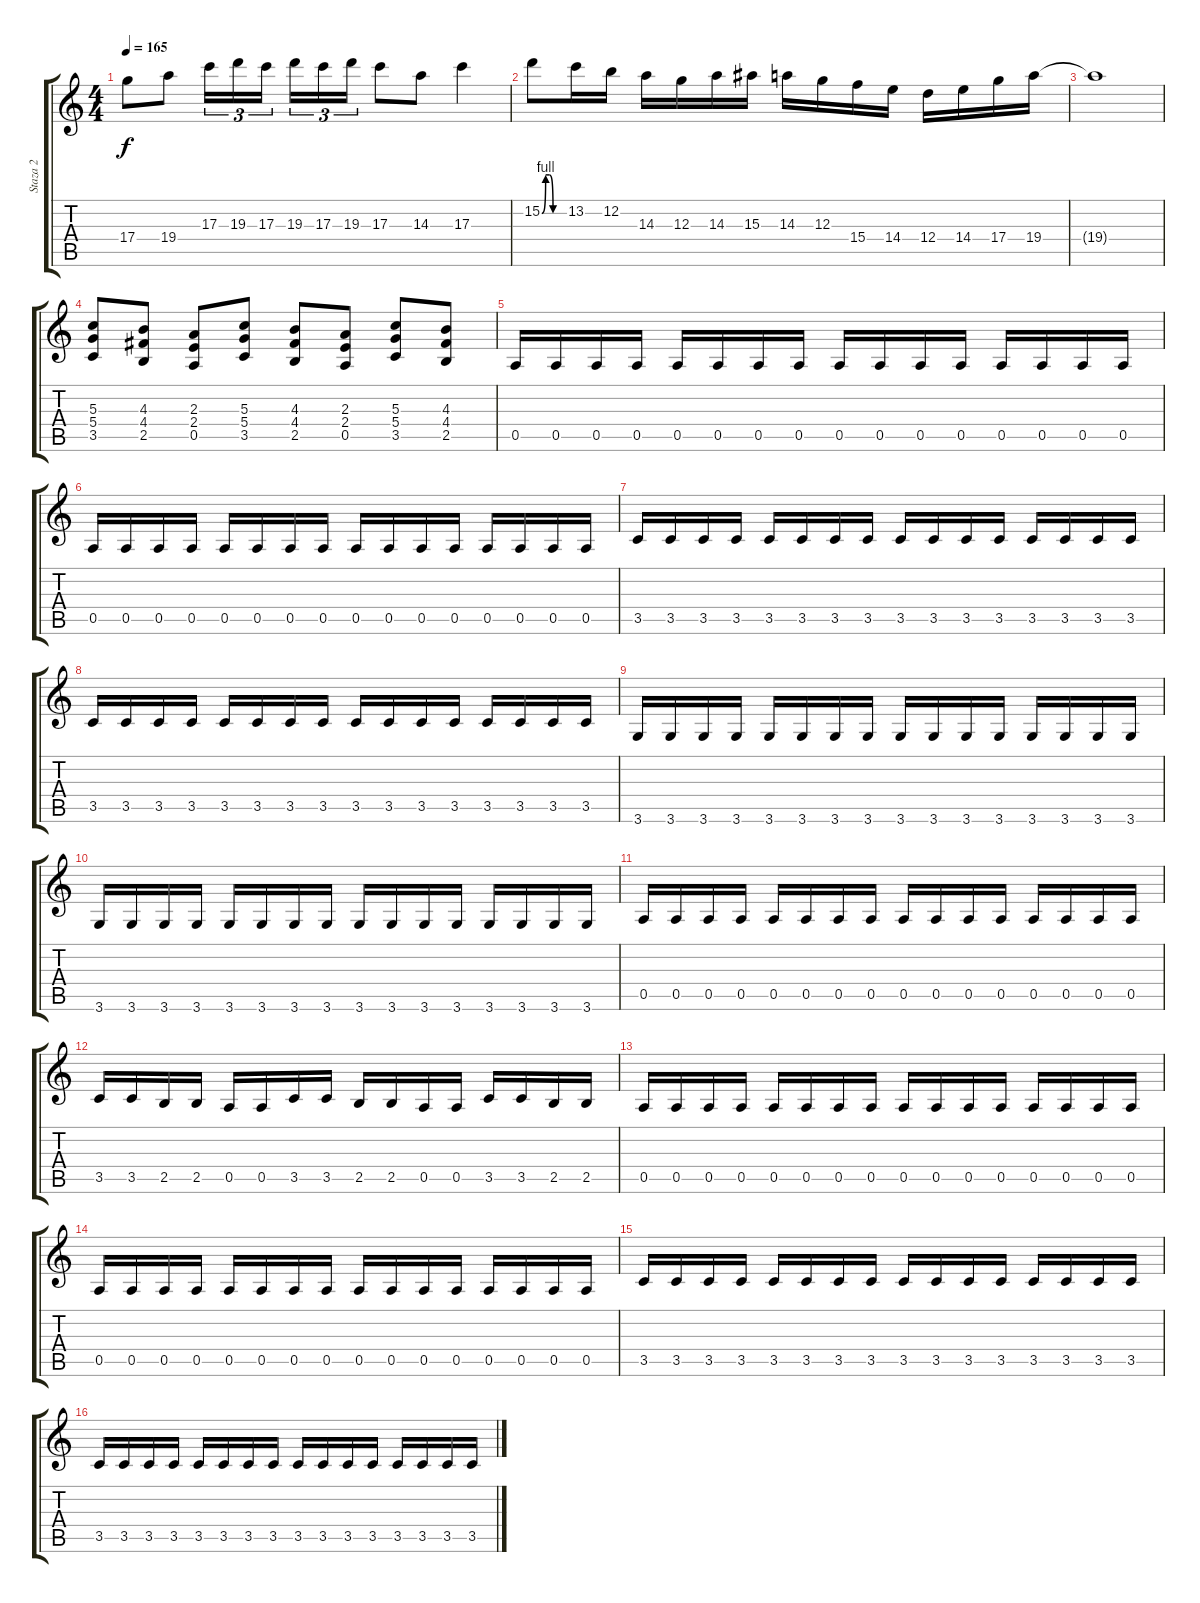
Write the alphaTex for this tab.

\track ("Staza 2" "Staza 2") {instrument distortionguitar}
\staff {score tabs}
\tuning (E4 B3 G3 D3 A2 E2) {hide}
\ts (4 4)
\tempo 165
\clef g2
\ks c
17.4.8{dy f} 19.4.8 17.3.16{tu (3 2)} 19.3.16{tu (3 2)} 17.3.16{tu (3 2)} 19.3.16{tu (3 2)} 17.3.16{tu (3 2)} 19.3.16{tu (3 2)} 17.3.8 14.3.8 17.3.4 |
15.2{be (custom 0 0 10 4 20 4 30 0 60 0)}.8 13.2.16 12.2.16 14.3.16 12.3.16 14.3.16 15.3.16 14.3.16 12.3.16 15.4.16 14.4.16 12.4.16 14.4.16 17.4.16 19.4.16 |
19.4{t}.1 |
(5.3 5.4 3.5).8 (4.3 4.4 2.5).8 (2.3 2.4 0.5).8 (5.3 5.4 3.5).8 (4.3 4.4 2.5).8 (2.3 2.4 0.5).8 (5.3 5.4 3.5).8 (4.3 4.4 2.5).8 |
0.5.16 0.5.16 0.5.16 0.5.16 0.5.16 0.5.16 0.5.16 0.5.16 0.5.16 0.5.16 0.5.16 0.5.16 0.5.16 0.5.16 0.5.16 0.5.16 |
0.5.16 0.5.16 0.5.16 0.5.16 0.5.16 0.5.16 0.5.16 0.5.16 0.5.16 0.5.16 0.5.16 0.5.16 0.5.16 0.5.16 0.5.16 0.5.16 |
3.5.16 3.5.16 3.5.16 3.5.16 3.5.16 3.5.16 3.5.16 3.5.16 3.5.16 3.5.16 3.5.16 3.5.16 3.5.16 3.5.16 3.5.16 3.5.16 |
3.5.16 3.5.16 3.5.16 3.5.16 3.5.16 3.5.16 3.5.16 3.5.16 3.5.16 3.5.16 3.5.16 3.5.16 3.5.16 3.5.16 3.5.16 3.5.16 |
3.6.16 3.6.16 3.6.16 3.6.16 3.6.16 3.6.16 3.6.16 3.6.16 3.6.16 3.6.16 3.6.16 3.6.16 3.6.16 3.6.16 3.6.16 3.6.16 |
3.6.16 3.6.16 3.6.16 3.6.16 3.6.16 3.6.16 3.6.16 3.6.16 3.6.16 3.6.16 3.6.16 3.6.16 3.6.16 3.6.16 3.6.16 3.6.16 |
0.5.16 0.5.16 0.5.16 0.5.16 0.5.16 0.5.16 0.5.16 0.5.16 0.5.16 0.5.16 0.5.16 0.5.16 0.5.16 0.5.16 0.5.16 0.5.16 |
3.5.16 3.5.16 2.5.16 2.5.16 0.5.16 0.5.16 3.5.16 3.5.16 2.5.16 2.5.16 0.5.16 0.5.16 3.5.16 3.5.16 2.5.16 2.5.16 |
0.5.16 0.5.16 0.5.16 0.5.16 0.5.16 0.5.16 0.5.16 0.5.16 0.5.16 0.5.16 0.5.16 0.5.16 0.5.16 0.5.16 0.5.16 0.5.16 |
0.5.16 0.5.16 0.5.16 0.5.16 0.5.16 0.5.16 0.5.16 0.5.16 0.5.16 0.5.16 0.5.16 0.5.16 0.5.16 0.5.16 0.5.16 0.5.16 |
3.5.16 3.5.16 3.5.16 3.5.16 3.5.16 3.5.16 3.5.16 3.5.16 3.5.16 3.5.16 3.5.16 3.5.16 3.5.16 3.5.16 3.5.16 3.5.16 |
3.5.16 3.5.16 3.5.16 3.5.16 3.5.16 3.5.16 3.5.16 3.5.16 3.5.16 3.5.16 3.5.16 3.5.16 3.5.16 3.5.16 3.5.16 3.5.16
